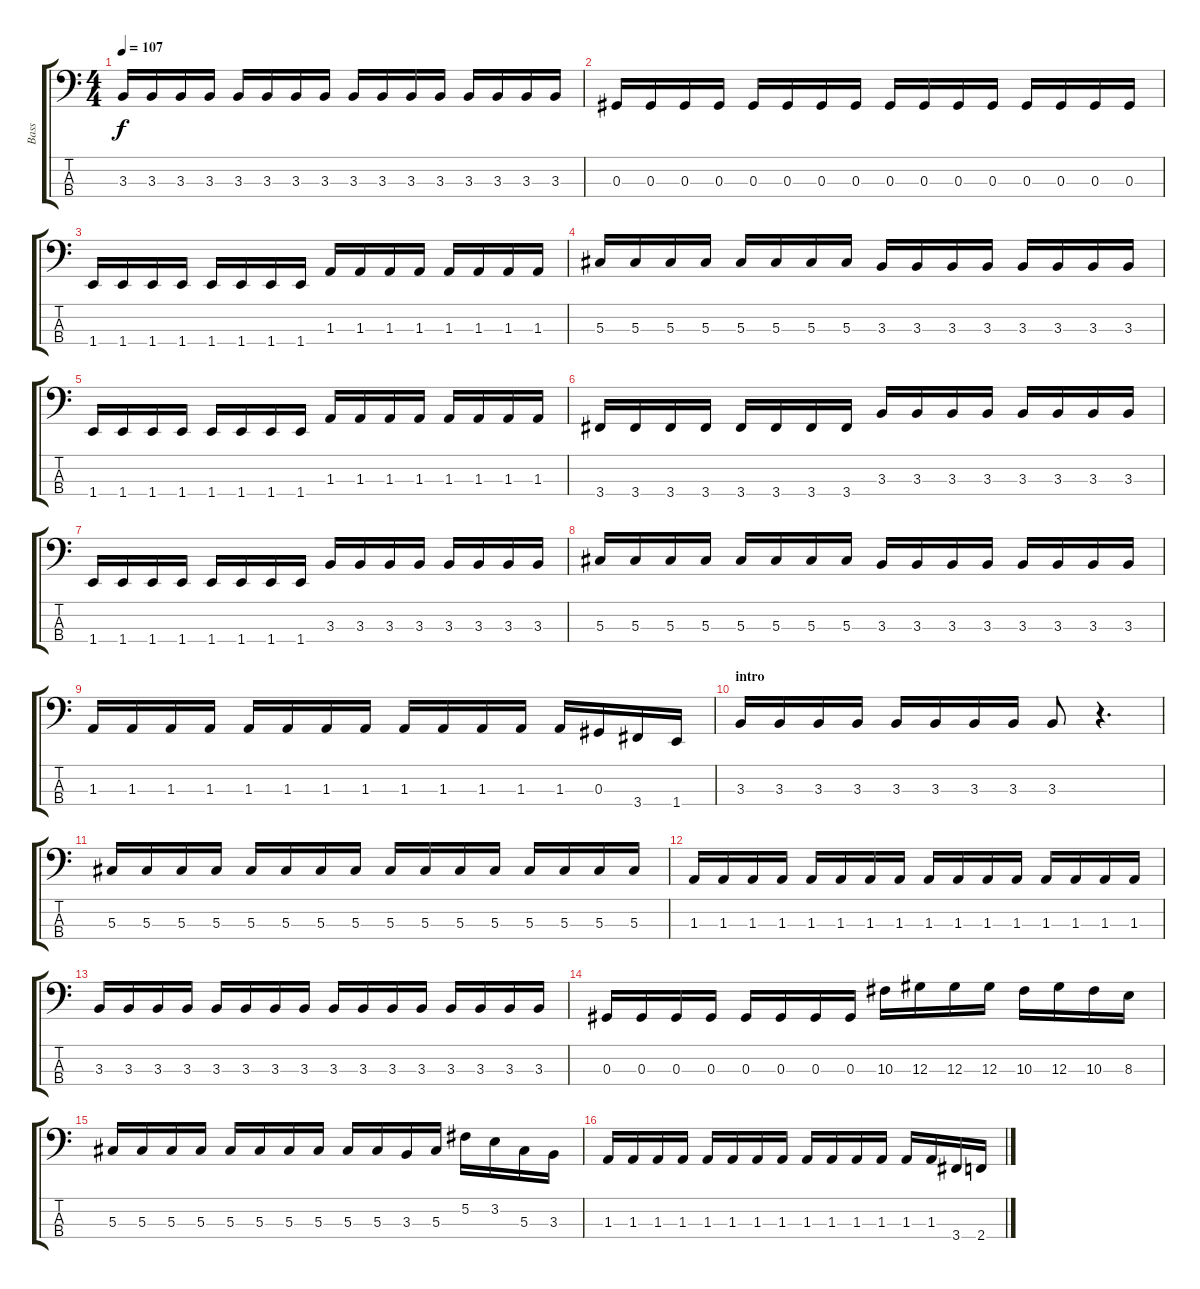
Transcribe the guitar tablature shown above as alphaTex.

\track ("Bass" "Bass") {instrument electricbassfinger}
\staff {score tabs}
\tuning (Gb2 Db2 Ab1 Eb1) {hide}
\ts (4 4)
\tempo 107
\clef f4
\ks c
3.3.16{dy f} 3.3.16 3.3.16 3.3.16 3.3.16 3.3.16 3.3.16 3.3.16 3.3.16 3.3.16 3.3.16 3.3.16 3.3.16 3.3.16 3.3.16 3.3.16 |
0.3.16 0.3.16 0.3.16 0.3.16 0.3.16 0.3.16 0.3.16 0.3.16 0.3.16 0.3.16 0.3.16 0.3.16 0.3.16 0.3.16 0.3.16 0.3.16 |
1.4.16 1.4.16 1.4.16 1.4.16 1.4.16 1.4.16 1.4.16 1.4.16 1.3.16 1.3.16 1.3.16 1.3.16 1.3.16 1.3.16 1.3.16 1.3.16 |
5.3.16 5.3.16 5.3.16 5.3.16 5.3.16 5.3.16 5.3.16 5.3.16 3.3.16 3.3.16 3.3.16 3.3.16 3.3.16 3.3.16 3.3.16 3.3.16 |
1.4.16 1.4.16 1.4.16 1.4.16 1.4.16 1.4.16 1.4.16 1.4.16 1.3.16 1.3.16 1.3.16 1.3.16 1.3.16 1.3.16 1.3.16 1.3.16 |
3.4.16 3.4.16 3.4.16 3.4.16 3.4.16 3.4.16 3.4.16 3.4.16 3.3.16 3.3.16 3.3.16 3.3.16 3.3.16 3.3.16 3.3.16 3.3.16 |
1.4.16 1.4.16 1.4.16 1.4.16 1.4.16 1.4.16 1.4.16 1.4.16 3.3.16 3.3.16 3.3.16 3.3.16 3.3.16 3.3.16 3.3.16 3.3.16 |
5.3.16 5.3.16 5.3.16 5.3.16 5.3.16 5.3.16 5.3.16 5.3.16 3.3.16 3.3.16 3.3.16 3.3.16 3.3.16 3.3.16 3.3.16 3.3.16 |
1.3.16 1.3.16 1.3.16 1.3.16 1.3.16 1.3.16 1.3.16 1.3.16 1.3.16 1.3.16 1.3.16 1.3.16 1.3.16 0.3.16 3.4.16 1.4.16 |
\section ("" "intro")
3.3.16 3.3.16 3.3.16 3.3.16 3.3.16 3.3.16 3.3.16 3.3.16 3.3.8 r.4{d} |
5.3.16 5.3.16 5.3.16 5.3.16 5.3.16 5.3.16 5.3.16 5.3.16 5.3.16 5.3.16 5.3.16 5.3.16 5.3.16 5.3.16 5.3.16 5.3.16 |
1.3.16 1.3.16 1.3.16 1.3.16 1.3.16 1.3.16 1.3.16 1.3.16 1.3.16 1.3.16 1.3.16 1.3.16 1.3.16 1.3.16 1.3.16 1.3.16 |
3.3.16 3.3.16 3.3.16 3.3.16 3.3.16 3.3.16 3.3.16 3.3.16 3.3.16 3.3.16 3.3.16 3.3.16 3.3.16 3.3.16 3.3.16 3.3.16 |
0.3.16 0.3.16 0.3.16 0.3.16 0.3.16 0.3.16 0.3.16 0.3.16 10.3.16 12.3.16 12.3.16 12.3.16 10.3.16 12.3.16 10.3.16 8.3.16 |
5.3.16 5.3.16 5.3.16 5.3.16 5.3.16 5.3.16 5.3.16 5.3.16 5.3.16 5.3.16 3.3.16 5.3.16 5.2.16 3.2.16 5.3.16 3.3.16 |
1.3.16 1.3.16 1.3.16 1.3.16 1.3.16 1.3.16 1.3.16 1.3.16 1.3.16 1.3.16 1.3.16 1.3.16 1.3.16 1.3.16 3.4.16 2.4.16
